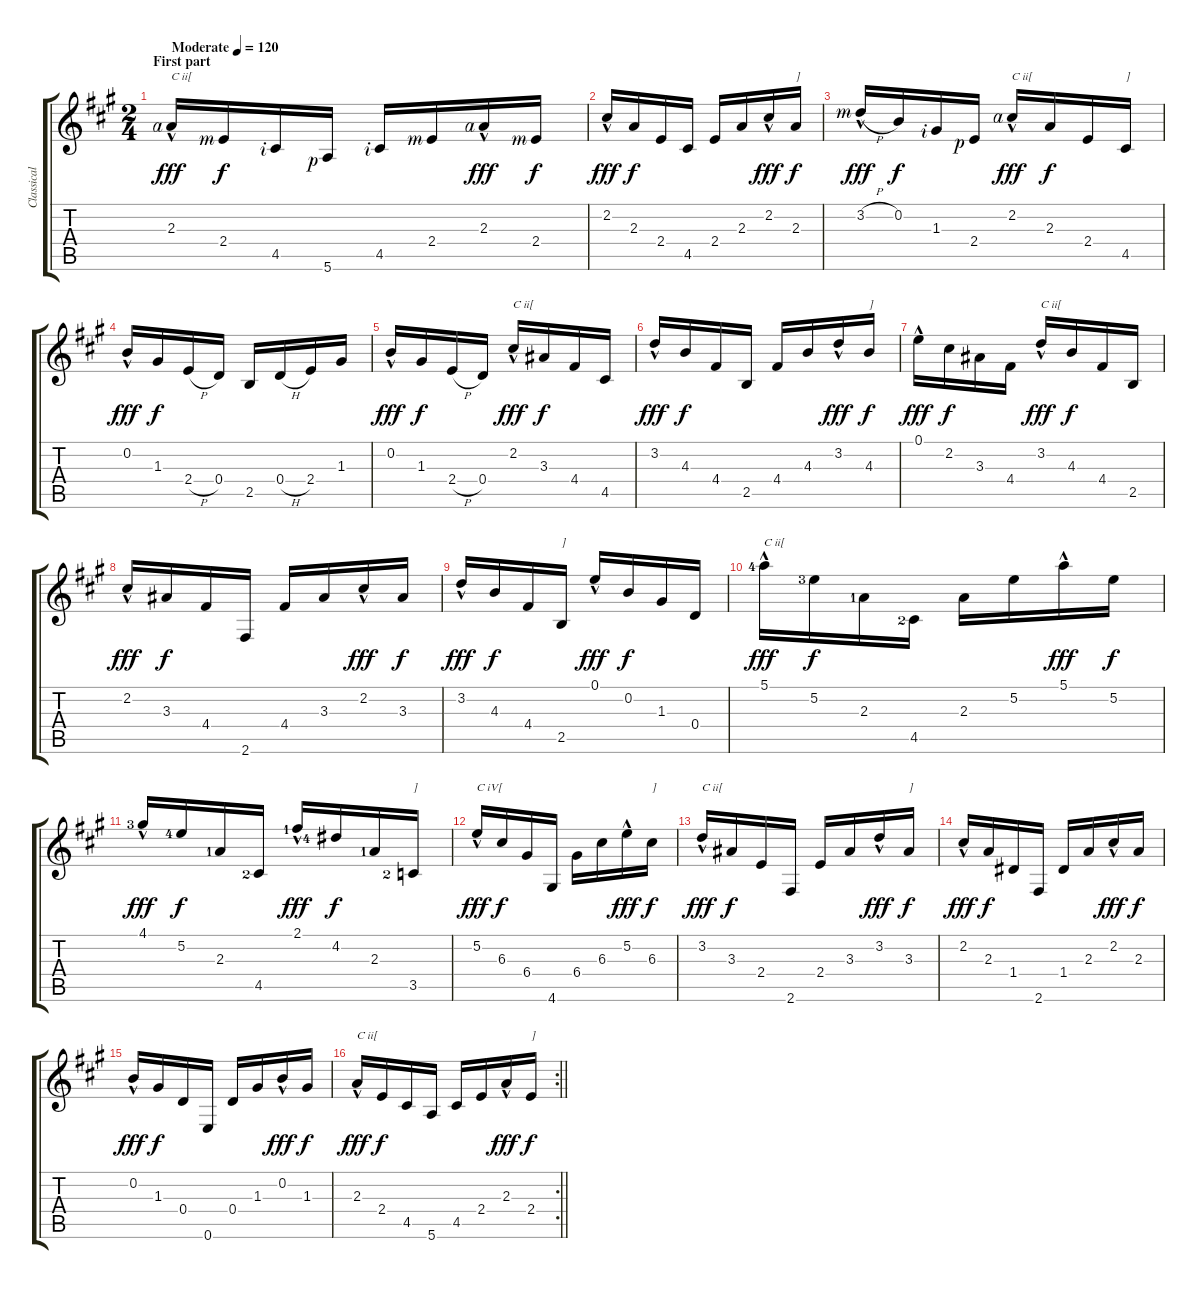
\track ("Classical guitar" "Classical ") {instrument acousticguitarnylon}
\staff {score tabs}
\tuning (E4 B3 G3 D3 A2 E2) {hide}
\ts (2 4)
\section ("" "First part")
\tempo (120 "Moderate")
\clef g2
\ks a
2.3{hac rf 4}.16{txt "C ii[" dy fff instrument acousticguitarnylon} 2.4{rf 3}.16{dy f} 4.5{rf 2}.16 5.6{rf 1}.16 4.5{rf 2}.16 2.4{rf 3}.16 2.3{hac rf 4}.16{dy fff} 2.4{rf 3}.16{dy f} |
2.2{hac}.16{dy fff} 2.3.16{dy f} 2.4.16 4.5.16 2.4.16 2.3.16 2.2{hac}.16{dy fff} 2.3.16{txt "]" dy f} |
3.2{h hac rf 3}.16{dy fff} 0.2.16{dy f} 1.3{rf 2}.16 2.4{rf 1}.16 2.2{hac rf 4}.16{txt "C ii[    " dy fff} 2.3.16{dy f} 2.4.16 4.5.16{txt "]"} |
0.2{hac}.16{dy fff} 1.3.16{dy f} 2.4{h}.16 0.4.16 2.5.16 0.4{h}.16 2.4.16 1.3.16 |
0.2{hac}.16{dy fff} 1.3.16{dy f} 2.4{h}.16 0.4.16 2.2{hac}.16{txt "C ii[" dy fff} 3.3.16{dy f} 4.4.16 4.5.16 |
3.2{hac}.16{dy fff} 4.3.16{dy f} 4.4.16 2.5.16 4.4.16 4.3.16 3.2{hac}.16{dy fff} 4.3.16{txt "]" dy f} |
0.1{hac}.16{dy fff} 2.2.16{dy f} 3.3.16 4.4.16 3.2{hac}.16{txt "C ii[" dy fff} 4.3.16{dy f} 4.4.16 2.5.16 |
2.2{hac}.16{dy fff} 3.3.16{dy f} 4.4.16 2.6.16 4.4.16 3.3.16 2.2{hac}.16{dy fff} 3.3.16{dy f} |
3.2{hac}.16{dy fff} 4.3.16{dy f} 4.4.16 2.5.16{txt "]"} 0.1{hac}.16{dy fff} 0.2.16{dy f} 1.3.16 0.4.16 |
5.1{hac lf 5}.16{txt "C ii[" dy fff} 5.2{lf 4}.16{dy f} 2.3{lf 2}.16 4.5{lf 3}.16 2.3.16 5.2.16 5.1{hac}.16{dy fff} 5.2.16{dy f} |
4.1{hac lf 4}.16{dy fff} 5.2{lf 5}.16{dy f} 2.3{lf 2}.16 4.5{lf 3}.16 2.1{hac lf 2}.16{dy fff} 4.2{lf 5}.16{dy f} 2.3{lf 2}.16 3.5{lf 3}.16{txt "]"} |
5.2{hac}.16{txt "C iV[" dy fff} 6.3.16{dy f} 6.4.16 4.6.16 6.4.16 6.3.16 5.2{hac}.16{dy fff} 6.3.16{txt "]" dy f} |
3.2{hac}.16{txt "C ii[" dy fff} 3.3.16{dy f} 2.4.16 2.6.16 2.4.16 3.3.16 3.2{hac}.16{dy fff} 3.3.16{txt "]" dy f} |
2.2{hac}.16{dy fff} 2.3.16{dy f} 1.4.16 2.6.16 1.4.16 2.3.16 2.2{hac}.16{dy fff} 2.3.16{dy f} |
0.2{hac}.16{dy fff} 1.3.16{dy f} 0.4.16 0.6.16 0.4.16 1.3.16 0.2{hac}.16{dy fff} 1.3.16{dy f} |
\rc 2
\barLineRight lightlight
2.3{hac}.16{txt "C ii[" dy fff} 2.4.16{dy f} 4.5.16 5.6.16 4.5.16 2.4.16 2.3{hac}.16{dy fff} 2.4.16{txt "]" dy f}
